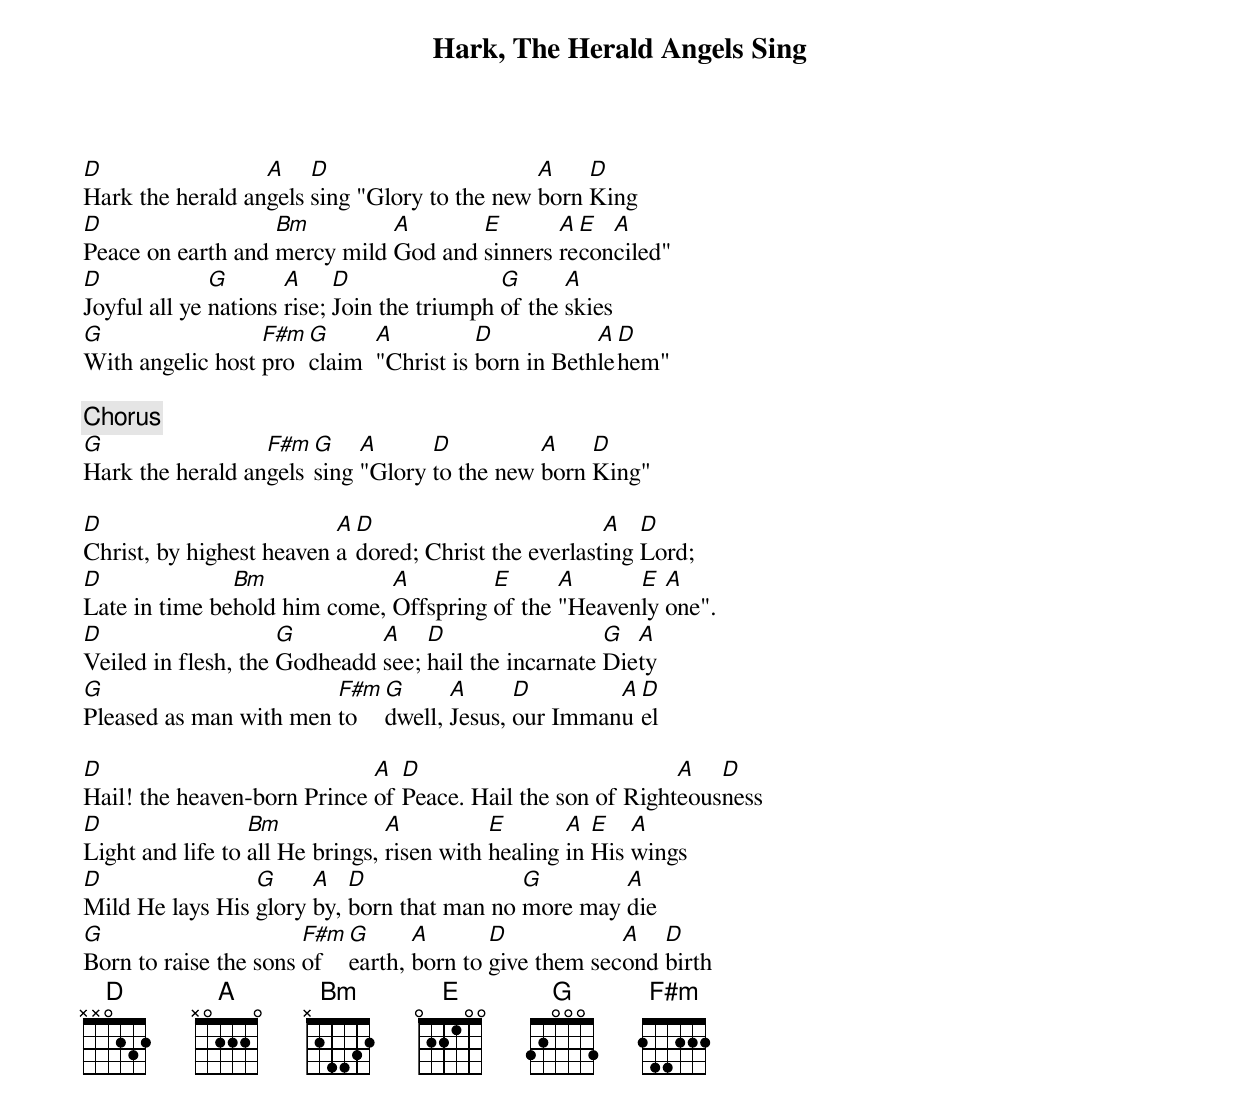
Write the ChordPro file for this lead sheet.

{Title: Hark, The Herald Angels Sing}

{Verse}
[D]Hark the herald an[A]gels [D]sing "Glory to the new [A]born [D]King
[D]Peace on earth and [Bm]mercy mild [A]God and [E]sinners [A]re[E]con[A]ciled"
[D]Joyful all ye [G]nations [A]rise; [D]Join the triumph [G]of the [A]skies
[G]With angelic host [F#m]pro [G]claim  [A]"Christ is [D]born in Beth[A]le[D]hem"

{Chorus}
[G]Hark the herald an[F#m]gels [G]sing [A]"Glory [D]to the new [A]born [D]King"

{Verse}
[D]Christ, by highest heaven [A]a[D]dored; Christ the everlast[A]ing [D]Lord;
[D]Late in time be[Bm]hold him come, [A]Offspring [E]of the [A]"Heaven[E]ly [A]one".
[D]Veiled in flesh, the [G]Godheadd [A]see; [D]hail the incarnate [G]Die[A]ty
[G]Pleased as man with men [F#m]to [G]dwell, [A]Jesus, [D]our Imman[A]u[D]el

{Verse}
[D]Hail! the heaven-born Prince [A]of [D]Peace. Hail the son of Right[A]eous[D]ness
[D]Light and life to [Bm]all He brings, [A]risen with [E]healing [A]in [E]His [A]wings
[D]Mild He lays His [G]glory [A]by, [D]born that man no [G]more may [A]die
[G]Born to raise the sons [F#m]of [G]earth, [A]born to [D]give them sec[A]ond [D]birth
